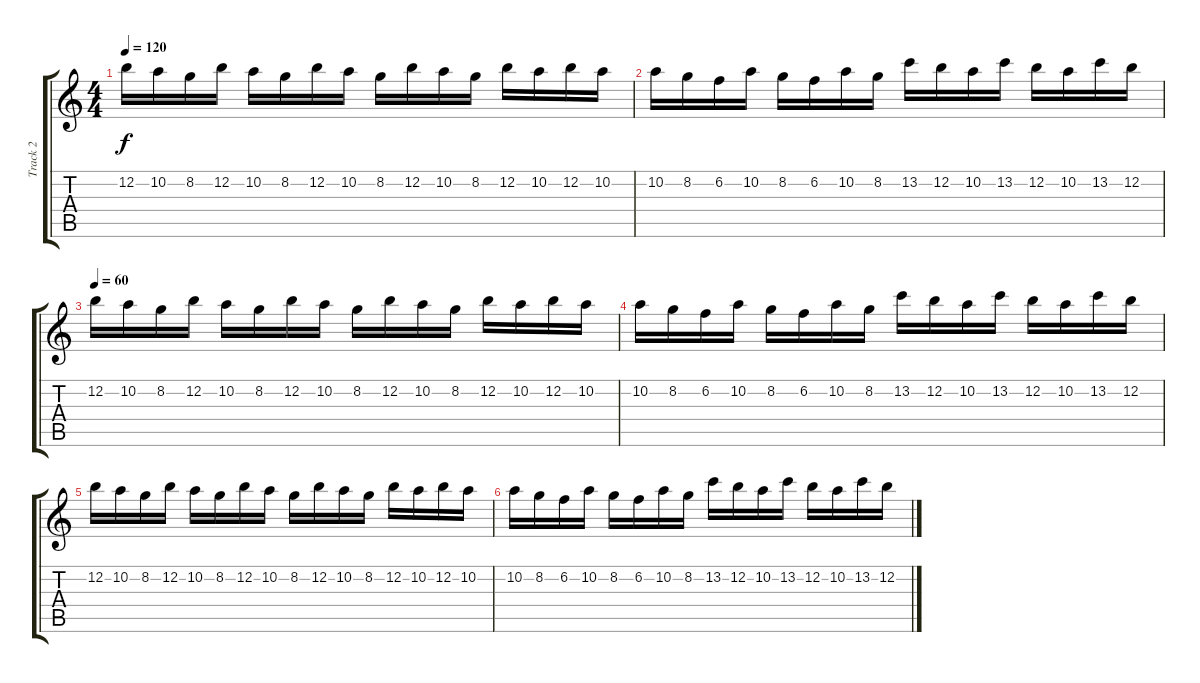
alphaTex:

\track ("Track 2" "Track 2") {instrument distortionguitar}
\staff {score tabs}
\tuning (E4 B3 G3 D3 A2 E2) {hide}
\ts (4 4)
\tempo 120
\clef g2
\ks c
12.2.16{dy f} 10.2.16 8.2.16 12.2.16 10.2.16 8.2.16 12.2.16 10.2.16 8.2.16 12.2.16 10.2.16 8.2.16 12.2.16 10.2.16 12.2.16 10.2.16 |
10.2.16 8.2.16 6.2.16 10.2.16 8.2.16 6.2.16 10.2.16 8.2.16 13.2.16 12.2.16 10.2.16 13.2.16 12.2.16 10.2.16 13.2.16 12.2.16 |
\tempo 60
12.2.16{volume 8} 10.2.16 8.2.16 12.2.16 10.2.16 8.2.16 12.2.16 10.2.16 8.2.16 12.2.16 10.2.16 8.2.16 12.2.16 10.2.16 12.2.16 10.2.16 |
10.2.16 8.2.16 6.2.16 10.2.16 8.2.16 6.2.16 10.2.16 8.2.16 13.2.16 12.2.16 10.2.16 13.2.16 12.2.16 10.2.16 13.2.16 12.2.16 |
12.2.16{volume 0} 10.2.16 8.2.16 12.2.16 10.2.16 8.2.16 12.2.16 10.2.16 8.2.16 12.2.16 10.2.16 8.2.16 12.2.16 10.2.16 12.2.16 10.2.16 |
10.2.16 8.2.16 6.2.16 10.2.16 8.2.16 6.2.16 10.2.16 8.2.16 13.2.16 12.2.16 10.2.16 13.2.16 12.2.16 10.2.16 13.2.16 12.2.16
